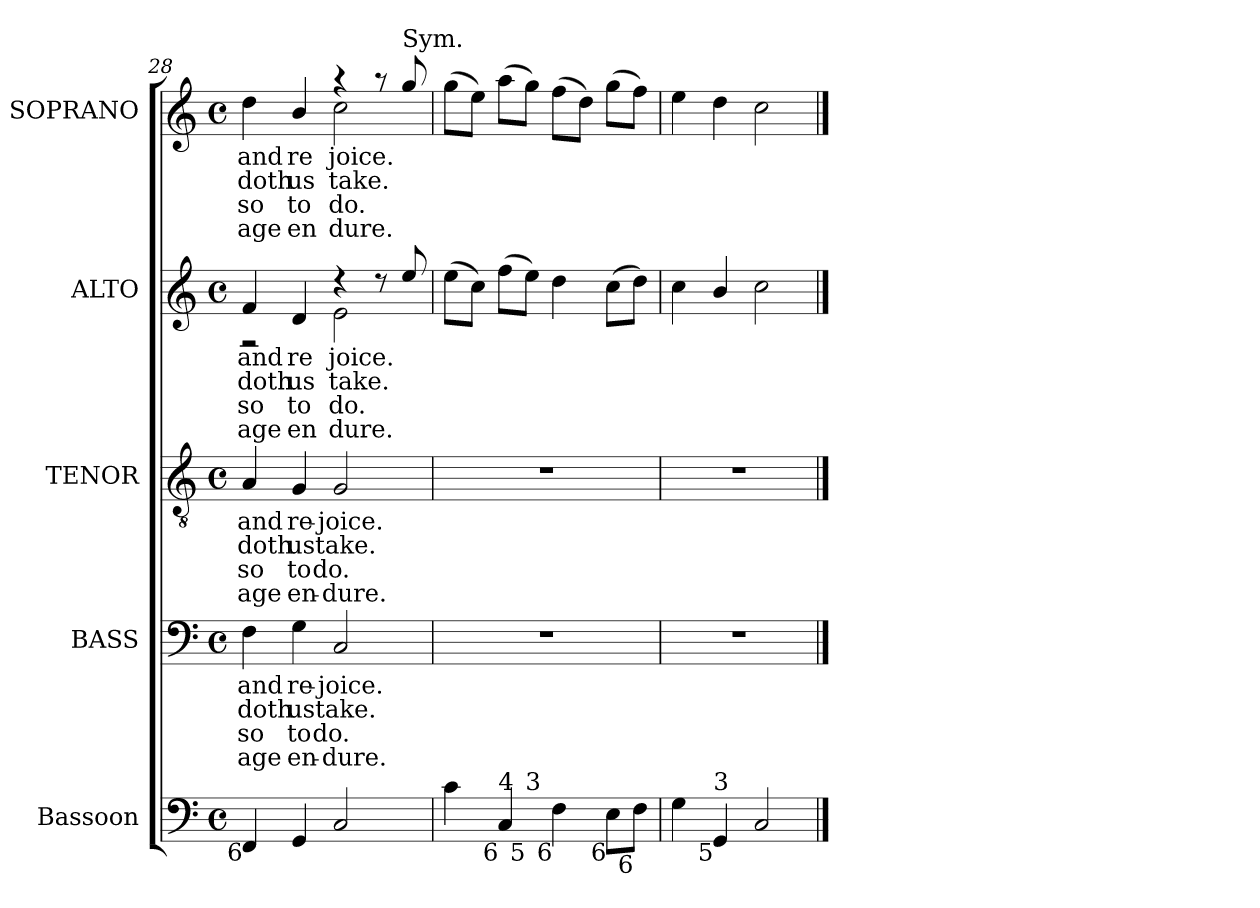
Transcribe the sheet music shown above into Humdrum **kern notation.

**kern	**kern	**text	**text	**text	**text	**kern	**text	**text	**text	**text	**kern	**text	**text	**text	**text	**kern	**text	**text	**text	**text
*part5	*part4	*part4	*part4	*part4	*part4	*part3	*part3	*part3	*part3	*part3	*part2	*part2	*part2	*part2	*part2	*part1	*part1	*part1	*part1	*part1
*staff5	*staff4	*staff4	*staff4	*staff4	*staff4	*staff3	*staff3	*staff3	*staff3	*staff3	*staff2	*staff2	*staff2	*staff2	*staff2	*staff1	*staff1	*staff1	*staff1	*staff1
*I"Bassoon	*I"BASS	*	*	*	*	*I"TENOR	*	*	*	*	*I"ALTO	*	*	*	*	*I"SOPRANO	*	*	*	*
*I'Bsn.	*I'B.	*	*	*	*	*I'T.	*	*	*	*	*I'A.	*	*	*	*	*I'S.	*	*	*	*
*clefF4	*clefF4	*	*	*	*	*clefGv2	*	*	*	*	*clefG2	*	*	*	*	*clefG2	*	*	*	*
*	*	*	*	*	*	*ITrd7c12	*	*	*	*	*	*	*	*	*	*	*	*	*	*
*k[]	*k[]	*	*	*	*	*k[]	*	*	*	*	*k[]	*	*	*	*	*k[]	*	*	*	*
*C:	*C:	*	*	*	*	*C:	*	*	*	*	*C:	*	*	*	*	*C:	*	*	*	*
*M4/4	*M4/4	*	*	*	*	*M4/4	*	*	*	*	*M4/4	*	*	*	*	*M4/4	*	*	*	*
*met(c)	*met(c)	*	*	*	*	*met(c)	*	*	*	*	*met(c)	*	*	*	*	*met(c)	*	*	*	*
=28	=28	=28	=28	=28	=28	=28	=28	=28	=28	=28	=28	=28	=28	=28	=28	=28	=28	=28	=28	=28
!	!	!LO:LY:b:color=#000000	!LO:LY:b:color=#000000	!LO:LY:b:color=#000000	!LO:LY:b:color=#000000	!	!	!	!	!	!	!	!	!	!	!	!	!	!	!
!	!	!	!	!	!	!	!LO:LY:b:color=#000000	!LO:LY:b:color=#000000	!LO:LY:b:color=#000000	!LO:LY:b:color=#000000	!	!	!	!	!	!	!	!	!	!
!	!	!	!	!	!	!	!	!	!	!	!	!LO:LY:b:color=#000000	!LO:LY:b:color=#000000	!LO:LY:b:color=#000000	!LO:LY:b:color=#000000	!	!	!	!	!
*	*	*	*	*	*	*	*	*	*	*	*^	*	*	*	*	*	*	*	*	*
!LO:TX:b:rj:t=6	!	!	!	!	!	!	!	!	!	!	!	!	!	!	!	!	!	!	!	!	!
!	!	!	!	!	!	!	!	!	!	!	!	!	!	!	!	!	!	!LO:LY:b:color=#000000	!LO:LY:b:color=#000000	!LO:LY:b:color=#000000	!LO:LY:b:color=#000000
*	*	*	*	*	*	*	*	*	*	*	*	*	*	*	*	*	*^	*	*	*	*
4FFi/	4Fi\	and	doth	so	age	4AAi/	and	doth	so	age	4fi/	2r	and	doth	so	age	4ddi\	2ryy	and	doth	so	age
!	!	!LO:LY:b:color=#000000	!LO:LY:b:color=#000000	!LO:LY:b:color=#000000	!LO:LY:b:color=#000000	!	!	!	!	!	!	!	!	!	!	!	!	!	!	!	!	!
!	!	!	!	!	!	!	!LO:LY:b:color=#000000	!LO:LY:b:color=#000000	!LO:LY:b:color=#000000	!LO:LY:b:color=#000000	!	!	!	!	!	!	!	!	!	!	!	!
!	!	!	!	!	!	!	!	!	!	!	!	!	!LO:LY:b:color=#000000	!LO:LY:b:color=#000000	!LO:LY:b:color=#000000	!LO:LY:b:color=#000000	!	!	!	!	!	!
!	!	!	!	!	!	!	!	!	!	!	!	!	!	!	!	!	!	!	!LO:LY:b:color=#000000	!LO:LY:b:color=#000000	!LO:LY:b:color=#000000	!LO:LY:b:color=#000000
4GGi/	4Gi\	re-	us	to	en-	4GGi/	re-	us	to	en-	4di/	.	re	us	to	en	4bi/	.	re	us	to	en
!	!	!LO:LY:b:color=#000000	!LO:LY:b:color=#000000	!LO:LY:b:color=#000000	!LO:LY:b:color=#000000	!	!	!	!	!	!	!	!	!	!	!	!	!	!	!	!	!
!	!	!	!	!	!	!	!LO:LY:b:color=#000000	!LO:LY:b:color=#000000	!LO:LY:b:color=#000000	!LO:LY:b:color=#000000	!	!	!	!	!	!	!	!	!	!	!	!
!	!	!	!	!	!	!	!	!	!	!	!	!	!LO:LY:b:color=#000000	!LO:LY:b:color=#000000	!LO:LY:b:color=#000000	!LO:LY:b:color=#000000	!	!	!	!	!	!
!	!	!	!	!	!	!	!	!	!	!	!	!	!	!	!	!	!	!	!LO:LY:b:color=#000000	!LO:LY:b:color=#000000	!LO:LY:b:color=#000000	!LO:LY:b:color=#000000
2Ci/	2Ci/	-joice.	take.	-do.	dure.	2GGi/	-joice.	take.	-do.	dure.	4r	2ei\	- joice.	take.	do.	-dure.	4r	2cci\	- joice.	take.	do.	-dure.
.	.	.	.	.	.	.	.	.	.	.	8r	.	.	.	.	.	8r	.	.	.	.	.
!	!	!	!	!	!	!	!	!	!	!	!	!	!	!	!	!	!LO:TX:a:t=Sym.	!	!	!	!	!
.	.	.	.	.	.	.	.	.	.	.	8eei/	.	.	.	.	.	8ggi/	.	.	.	.	.
*	*	*	*	*	*	*	*	*	*	*	*v	*v	*	*	*	*	*	*	*	*	*	*
*	*	*	*	*	*	*	*	*	*	*	*	*	*	*	*	*v	*v	*	*	*	*
=29	=29	=29	=29	=29	=29	=29	=29	=29	=29	=29	=29	=29	=29	=29	=29	=29	=29	=29	=29	=29
*^	*	*	*	*	*	*	*	*	*	*	*	*	*	*	*	*	*	*	*	*
4ci\	4.ryy	1r	.	.	.	.	1r	.	.	.	.	(8eei\L	.	.	.	.	(8ggi\L	.	.	.	.
.	.	.	.	.	.	.	.	.	.	.	.	8cci\J)	.	.	.	.	8eei\J)	.	.	.	.
!LO:TX:b:rj:t=6	!	!	!	!	!	!	!	!	!	!	!	!	!	!	!	!	!	!	!	!	!
!LO:TX:t=4	!	!	!	!	!	!	!	!	!	!	!	!	!	!	!	!	!	!	!	!	!
4Ci/	.	.	.	.	.	.	.	.	.	.	.	(8ffi\L	.	.	.	.	(8aai\L	.	.	.	.
!	!LO:TX:b:rj:t=5	!	!	!	!	!	!	!	!	!	!	!	!	!	!	!	!	!	!	!	!
!	!LO:TX:t=3	!	!	!	!	!	!	!	!	!	!	!	!	!	!	!	!	!	!	!	!
.	2ryy	.	.	.	.	.	.	.	.	.	.	8eei\J)	.	.	.	.	8ggi\J)	.	.	.	.
!LO:TX:b:rj:t=6	!	!	!	!	!	!	!	!	!	!	!	!	!	!	!	!	!	!	!	!	!
4Fi\	.	.	.	.	.	.	.	.	.	.	.	4ddi\	.	.	.	.	(8ffi\L	.	.	.	.
.	.	.	.	.	.	.	.	.	.	.	.	.	.	.	.	.	8ddi\J)	.	.	.	.
!LO:TX:b:rj:t=6	!	!	!	!	!	!	!	!	!	!	!	!	!	!	!	!	!	!	!	!	!
8Ei\L	.	.	.	.	.	.	.	.	.	.	.	(8cci\L	.	.	.	.	(8ggi\L	.	.	.	.
!LO:TX:b:rj:t=6	!	!	!	!	!	!	!	!	!	!	!	!	!	!	!	!	!	!	!	!	!
8Fi\J	8ryy	.	.	.	.	.	.	.	.	.	.	8ddi\J)	.	.	.	.	8ffi\J)	.	.	.	.
=30	=30	=30	=30	=30	=30	=30	=30	=30	=30	=30	=30	=30	=30	=30	=30	=30	=30	=30	=30	=30	=30
!LO:TX:b:rj:t=6	!	!	!	!	!	!	!	!	!	!	!	!	!	!	!	!	!	!	!	!	!
!LO:TX:t=4	!	!	!	!	!	!	!	!	!	!	!	!	!	!	!	!	!	!	!	!	!
*v	*v	*	*	*	*	*	*	*	*	*	*	*	*	*	*	*	*	*	*	*	*
4Gi\	1r	.	.	.	.	1r	.	.	.	.	4cci\	.	.	.	.	4eei\	.	.	.	.
!LO:TX:b:rj:t=5	!	!	!	!	!	!	!	!	!	!	!	!	!	!	!	!	!	!	!	!
!LO:TX:t=3	!	!	!	!	!	!	!	!	!	!	!	!	!	!	!	!	!	!	!	!
4GGi/	.	.	.	.	.	.	.	.	.	.	4bi/	.	.	.	.	4ddi\	.	.	.	.
2Ci/	.	.	.	.	.	.	.	.	.	.	2cci\	.	.	.	.	2cci\	.	.	.	.
==	==	==	==	==	==	==	==	==	==	==	==	==	==	==	==	==	==	==	==	==
*-	*-	*-	*-	*-	*-	*-	*-	*-	*-	*-	*-	*-	*-	*-	*-	*-	*-	*-	*-	*-
